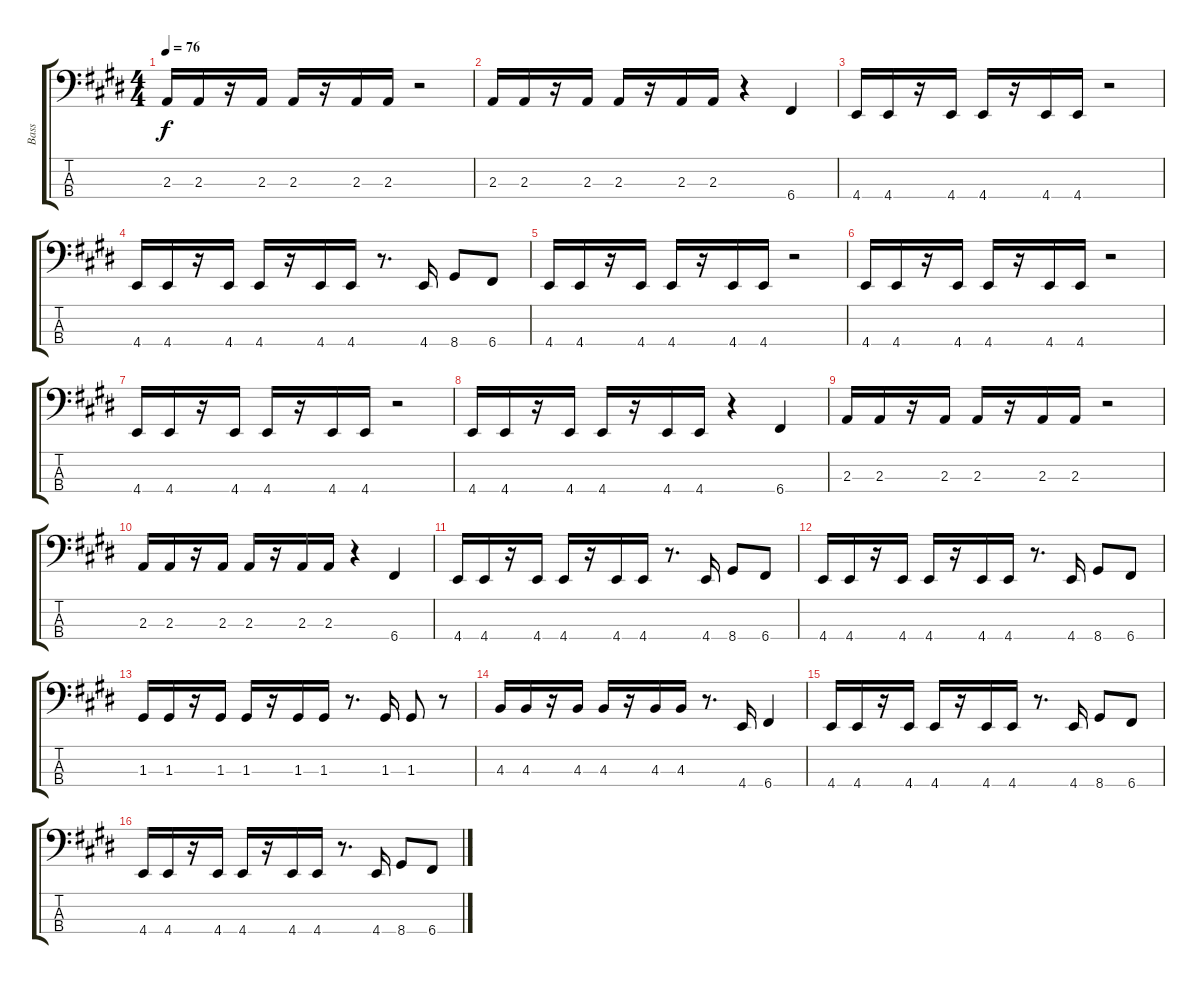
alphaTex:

\track ("Bass" "Bass") {instrument electricbassfinger}
\staff {score tabs}
\tuning (G2 C2 G1 C1) {hide}
\ts (4 4)
\tempo 76
\clef f4
\ks e
2.3.16{dy f} 2.3.16 r.16 2.3.16 2.3.16 r.16 2.3.16 2.3.16 r.2 |
2.3.16 2.3.16 r.16 2.3.16 2.3.16 r.16 2.3.16 2.3.16 r.4 6.4.4 |
4.4.16 4.4.16 r.16 4.4.16 4.4.16 r.16 4.4.16 4.4.16 r.2 |
4.4.16 4.4.16 r.16 4.4.16 4.4.16 r.16 4.4.16 4.4.16 r.8{d} 4.4.16 8.4.8 6.4.8 |
4.4.16 4.4.16 r.16 4.4.16 4.4.16 r.16 4.4.16 4.4.16 r.2 |
4.4.16 4.4.16 r.16 4.4.16 4.4.16 r.16 4.4.16 4.4.16 r.2 |
4.4.16 4.4.16 r.16 4.4.16 4.4.16 r.16 4.4.16 4.4.16 r.2 |
4.4.16 4.4.16 r.16 4.4.16 4.4.16 r.16 4.4.16 4.4.16 r.4 6.4.4 |
2.3.16 2.3.16 r.16 2.3.16 2.3.16 r.16 2.3.16 2.3.16 r.2 |
2.3.16 2.3.16 r.16 2.3.16 2.3.16 r.16 2.3.16 2.3.16 r.4 6.4.4 |
4.4.16 4.4.16 r.16 4.4.16 4.4.16 r.16 4.4.16 4.4.16 r.8{d} 4.4.16 8.4.8 6.4.8 |
4.4.16 4.4.16 r.16 4.4.16 4.4.16 r.16 4.4.16 4.4.16 r.8{d} 4.4.16 8.4.8 6.4.8 |
1.3.16 1.3.16 r.16 1.3.16 1.3.16 r.16 1.3.16 1.3.16 r.8{d} 1.3.16 1.3.8 r.8 |
4.3.16 4.3.16 r.16 4.3.16 4.3.16 r.16 4.3.16 4.3.16 r.8{d} 4.4.16 6.4.4 |
4.4.16 4.4.16 r.16 4.4.16 4.4.16 r.16 4.4.16 4.4.16 r.8{d} 4.4.16 8.4.8 6.4.8 |
4.4.16 4.4.16 r.16 4.4.16 4.4.16 r.16 4.4.16 4.4.16 r.8{d} 4.4.16 8.4.8 6.4.8
